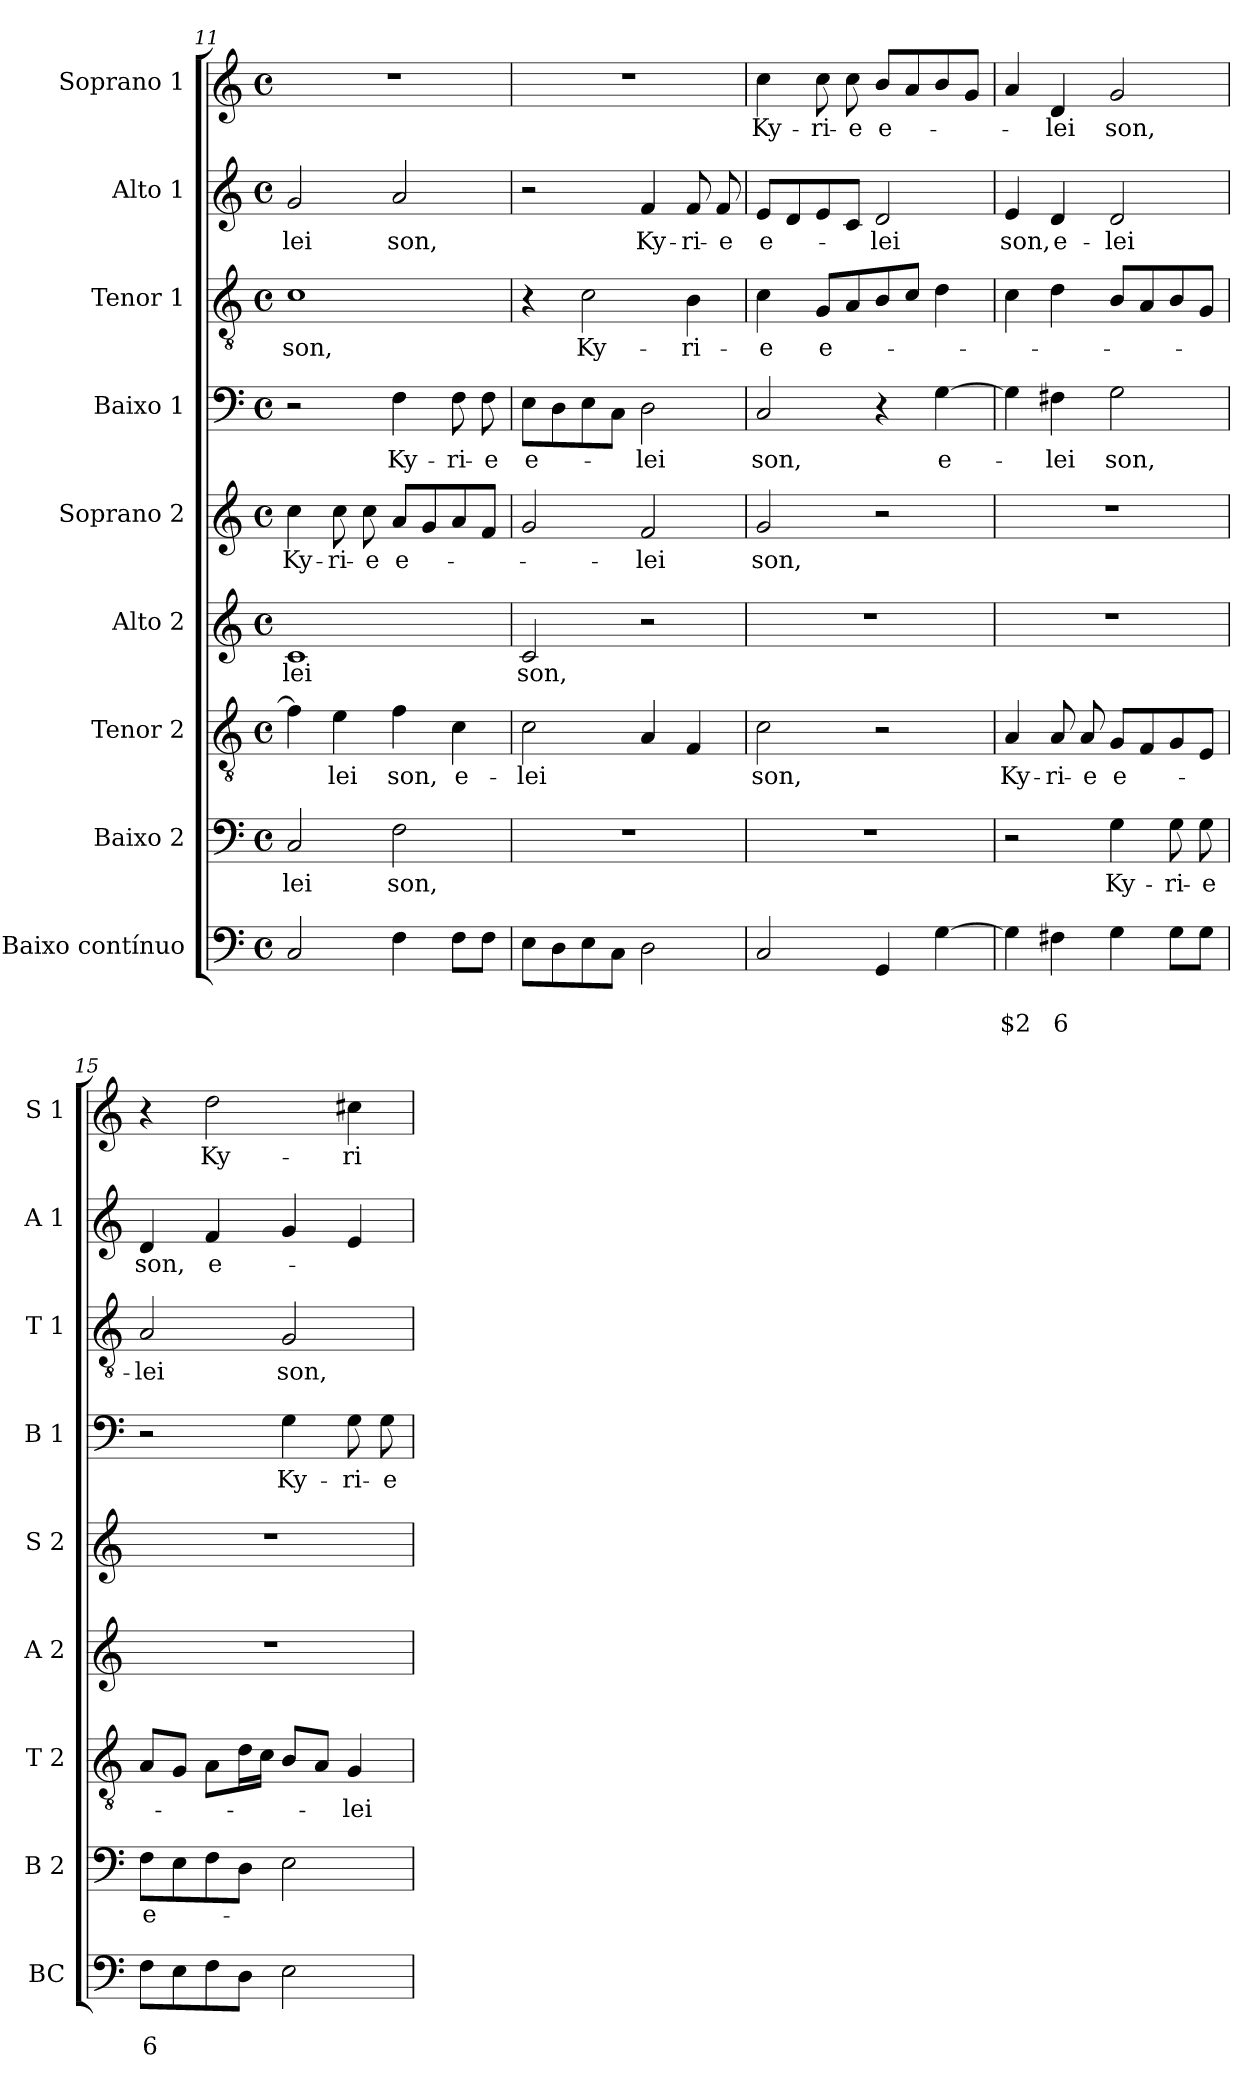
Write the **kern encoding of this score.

**kern	**text	**text	**kern	**text	**kern	**text	**kern	**text	**kern	**text	**kern	**text	**kern	**text	**kern	**text	**kern	**text
*part9	*part9	*part9	*part8	*part8	*part7	*part7	*part6	*part6	*part5	*part5	*part4	*part4	*part3	*part3	*part2	*part2	*part1	*part1
*staff9	*staff9	*staff9	*staff8	*staff8	*staff7	*staff7	*staff6	*staff6	*staff5	*staff5	*staff4	*staff4	*staff3	*staff3	*staff2	*staff2	*staff1	*staff1
*I"Baixo contínuo	*	*	*I"Baixo 2	*	*I"Tenor 2	*	*I"Alto 2	*	*I"Soprano 2	*	*I"Baixo 1	*	*I"Tenor 1	*	*I"Alto 1	*	*I"Soprano 1	*
*I'BC	*	*	*I'B 2	*	*I'T 2	*	*I'A 2	*	*I'S 2	*	*I'B 1	*	*I'T 1	*	*I'A 1	*	*I'S 1	*
!!LO:PB:g=z
*clefF4	*	*	*clefF4	*	*clefGv2	*	*clefG2	*	*clefG2	*	*clefF4	*	*clefGv2	*	*clefG2	*	*clefG2	*
*k[]	*	*	*k[]	*	*k[]	*	*k[]	*	*k[]	*	*k[]	*	*k[]	*	*k[]	*	*k[]	*
*C:	*	*	*C:	*	*C:	*	*C:	*	*C:	*	*C:	*	*C:	*	*C:	*	*C:	*
*M4/4	*	*	*M4/4	*	*M4/4	*	*M4/4	*	*M4/4	*	*M4/4	*	*M4/4	*	*M4/4	*	*M4/4	*
*met(c)	*	*	*met(c)	*	*met(c)	*	*met(c)	*	*met(c)	*	*met(c)	*	*met(c)	*	*met(c)	*	*met(c)	*
=11	=11	=11	=11	=11	=11	=11	=11	=11	=11	=11	=11	=11	=11	=11	=11	=11	=11	=11
*^	*	*	*	*	*	*	*	*	*	*	*	*	*	*	*	*	*	*
!	!	!	!	!	!LO:LY:b	!	!	!	!LO:LY:b	!	!LO:LY:b	!	!	!	!LO:LY:b	!	!LO:LY:b	!	!
2C/	4ryy	.	.	2C/	-lei	4f\]	.	1c	-lei	4cc\	Ky-	2r	.	1c	son,	2g/	-lei	1r	.
!	!	!	!	!	!	!	!LO:LY:b	!	!	!	!LO:LY:b	!	!	!	!	!	!	!	!
.	2.ryy	.	.	.	.	4e\	-lei	.	.	8cc\	-ri-	.	.	.	.	.	.	.	.
!	!	!	!	!	!	!	!	!	!	!	!LO:LY:b	!	!	!	!	!	!	!	!
.	.	.	.	.	.	.	.	.	.	8cc\	-e	.	.	.	.	.	.	.	.
!	!	!	!	!	!LO:LY:b	!	!LO:LY:b	!	!	!	!LO:LY:b	!	!LO:LY:b	!	!	!	!LO:LY:b	!	!
4F\	.	.	.	2F\	son,	4f\	son,	.	.	8a/L	e-	4F\	Ky-	.	.	2a/	son,	.	.
.	.	.	.	.	.	.	.	.	.	8g/	.	.	.	.	.	.	.	.	.
!	!	!	!	!	!	!	!LO:LY:b	!	!	!	!	!	!LO:LY:b	!	!	!	!	!	!
8F\L	.	.	.	.	.	4c\	e-	.	.	8a/	.	8F\	-ri-	.	.	.	.	.	.
!	!	!	!	!	!	!	!	!	!	!	!	!	!LO:LY:b	!	!	!	!	!	!
8F\J	.	.	.	.	.	.	.	.	.	8f/J	.	8F\	-e	.	.	.	.	.	.
=12	=12	=12	=12	=12	=12	=12	=12	=12	=12	=12	=12	=12	=12	=12	=12	=12	=12	=12	=12
!	!	!	!	!	!	!	!LO:LY:b	!	!LO:LY:b	!	!	!	!LO:LY:b	!	!	!	!	!	!
8E\L	2ryy	.	.	1r	.	2c\	-lei	2c/	son,	2g/	.	8E\L	e-	4r	.	2r	.	1r	.
8D\	.	.	.	.	.	.	.	.	.	.	.	8D\	.	.	.	.	.	.	.
!	!	!	!	!	!	!	!	!	!	!	!	!	!	!	!LO:LY:b	!	!	!	!
8E\	.	.	.	.	.	.	.	.	.	.	.	8E\	.	2c\	Ky-	.	.	.	.
8C\J	.	.	.	.	.	.	.	.	.	.	.	8C\J	.	.	.	.	.	.	.
!	!	!	!	!	!	!	!	!	!	!	!LO:LY:b	!	!LO:LY:b	!	!	!	!LO:LY:b	!	!
2D\	4ryy	.	.	.	.	4A/	.	2r	.	2f/	-lei	2D\	-lei	.	.	4f/	Ky-	.	.
!	!	!	!	!	!	!	!	!	!	!	!	!	!	!	!LO:LY:b	!	!LO:LY:b	!	!
.	4ryy	.	.	.	.	4F/	.	.	.	.	.	.	.	4B\	-ri-	8f/	-ri-	.	.
!	!	!	!	!	!	!	!	!	!	!	!	!	!	!	!	!	!LO:LY:b	!	!
.	.	.	.	.	.	.	.	.	.	.	.	.	.	.	.	8f/	-e	.	.
*v	*v	*	*	*	*	*	*	*	*	*	*	*	*	*	*	*	*	*	*
=13	=13	=13	=13	=13	=13	=13	=13	=13	=13	=13	=13	=13	=13	=13	=13	=13	=13	=13
!	!	!	!	!	!	!LO:LY:b	!	!	!	!LO:LY:b	!	!LO:LY:b	!	!LO:LY:b	!	!LO:LY:b	!	!LO:LY:b
2C/	.	.	1r	.	2c\	son,	1r	.	2g/	son,	2C/	son,	4c\	-e	8e/L	e-	4cc\	Ky-
.	.	.	.	.	.	.	.	.	.	.	.	.	.	.	8d/	.	.	.
!	!	!	!	!	!	!	!	!	!	!	!	!	!	!LO:LY:b	!	!	!	!LO:LY:b
.	.	.	.	.	.	.	.	.	.	.	.	.	8G/L	e-	8e/	.	8cc\	-ri-
!	!	!	!	!	!	!	!	!	!	!	!	!	!	!	!	!	!	!LO:LY:b
.	.	.	.	.	.	.	.	.	.	.	.	.	8A/	.	8c/J	.	8cc\	-e
!	!	!	!	!	!	!	!	!	!	!	!	!	!	!	!	!LO:LY:b	!	!LO:LY:b
4GG/	.	.	.	.	2r	.	.	.	2r	.	4r	.	8B/	.	2d/	-lei	8b/L	e-
.	.	.	.	.	.	.	.	.	.	.	.	.	8c/J	.	.	.	8a/	.
!	!	!	!	!	!	!	!	!	!	!	!	!LO:LY:b	!	!	!	!	!	!
[4G\	.	.	.	.	.	.	.	.	.	.	[4G\	e-	4d\	.	.	.	8b/	.
.	.	.	.	.	.	.	.	.	.	.	.	.	.	.	.	.	8g/J	.
=14	=14	=14	=14	=14	=14	=14	=14	=14	=14	=14	=14	=14	=14	=14	=14	=14	=14	=14
!	!	!LO:LY:b	!	!	!	!LO:LY:b	!	!	!	!	!	!	!	!	!	!LO:LY:b	!	!
4G\]	.	$2	2r	.	4A/	Ky-	1r	.	1r	.	4G\]	.	4c\	.	4e/	son,	4a/	.
!	!	!LO:LY:b	!	!	!	!LO:LY:b	!	!	!	!	!	!LO:LY:b	!	!	!	!LO:LY:b	!	!LO:LY:b
4F#X\	.	6	.	.	8A/	-ri-	.	.	.	.	4F#X\	-lei	4d\	.	4d/	e-	4d/	-lei
!	!	!	!	!	!	!LO:LY:b	!	!	!	!	!	!	!	!	!	!	!	!
.	.	.	.	.	8A/	-e	.	.	.	.	.	.	.	.	.	.	.	.
!	!	!	!	!LO:LY:b	!	!LO:LY:b	!	!	!	!	!	!LO:LY:b	!	!	!	!LO:LY:b	!	!LO:LY:b
4G\	.	.	4G\	Ky-	8G/L	e-	.	.	.	.	2G\	son,	8B/L	.	2d/	-lei	2g/	son,
.	.	.	.	.	8F/	.	.	.	.	.	.	.	8A/	.	.	.	.	.
!	!	!	!	!LO:LY:b	!	!	!	!	!	!	!	!	!	!	!	!	!	!
8G\L	.	.	8G\	-ri-	8G/	.	.	.	.	.	.	.	8B/	.	.	.	.	.
!	!	!	!	!LO:LY:b	!	!	!	!	!	!	!	!	!	!	!	!	!	!
8G\J	.	.	8G\	-e	8E/J	.	.	.	.	.	.	.	8G/J	.	.	.	.	.
=15	=15	=15	=15	=15	=15	=15	=15	=15	=15	=15	=15	=15	=15	=15	=15	=15	=15	=15
!	!	!LO:LY:b	!	!LO:LY:b	!	!	!	!	!	!	!	!	!	!LO:LY:b	!	!LO:LY:b	!	!
*^	*	*	*	*	*	*	*	*	*	*	*	*	*	*	*	*	*	*
8F\L	2ryy	.	6	8F\L	e-	8A/L	.	1r	.	1r	.	2r	.	2A/	-lei	4d/	son,	4r	.
8E\	.	.	.	8E\	.	8G/J	.	.	.	.	.	.	.	.	.	.	.	.	.
!	!	!	!	!	!	!	!	!	!	!	!	!	!	!	!	!	!LO:LY:b	!	!LO:LY:b
8F\	.	.	.	8F\	.	8A\L	.	.	.	.	.	.	.	.	.	4f/	e-	2dd\	Ky-
8D\J	.	.	.	8D\J	.	16d\L	.	.	.	.	.	.	.	.	.	.	.	.	.
.	.	.	.	.	.	16c\JJ	.	.	.	.	.	.	.	.	.	.	.	.	.
!	!	!	!	!	!	!	!	!	!	!	!	!	!LO:LY:b	!	!LO:LY:b	!	!	!	!
2E\	4ryy	.	.	2E\	.	8B/L	.	.	.	.	.	4G\	Ky-	2G/	son,	4g/	.	.	.
.	.	.	.	.	.	8A/J	.	.	.	.	.	.	.	.	.	.	.	.	.
!	!	!	!	!	!	!	!LO:LY:b	!	!	!	!	!	!LO:LY:b	!	!	!	!	!	!LO:LY:b
.	4ryy	.	.	.	.	4G/	-lei	.	.	.	.	8G\	-ri-	.	.	4e/	.	4cc#X\	-ri-
!	!	!	!	!	!	!	!	!	!	!	!	!	!LO:LY:b	!	!	!	!	!	!
.	.	.	.	.	.	.	.	.	.	.	.	8G\	-e	.	.	.	.	.	.
*v	*v	*	*	*	*	*	*	*	*	*	*	*	*	*	*	*	*	*	*
=	=	=	=	=	=	=	=	=	=	=	=	=	=	=	=	=	=	=
*-	*-	*-	*-	*-	*-	*-	*-	*-	*-	*-	*-	*-	*-	*-	*-	*-	*-	*-
